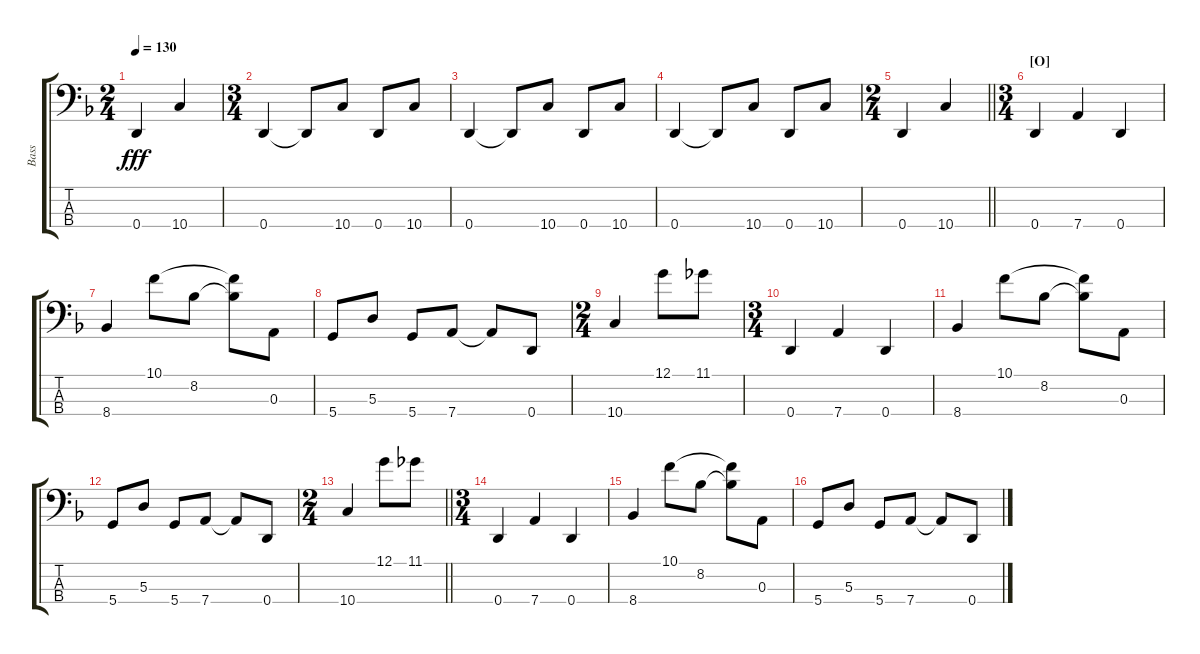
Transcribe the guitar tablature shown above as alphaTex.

\track ("Bass" "Bass") {instrument electricbasspick}
\staff {score tabs}
\tuning (G2 D2 A1 D1) {hide}
\ts (2 4)
\tempo 130
\clef f4
\ks dminor
0.4.4{dy fff} 10.4.4 |
\ts (3 4)
0.4.4 0.4{t}.8 10.4.8 0.4.8 10.4.8 |
0.4.4 0.4{t}.8 10.4.8 0.4.8 10.4.8 |
0.4.4 0.4{t}.8 10.4.8 0.4.8 10.4.8 |
\ts (2 4)
\barLineRight lightlight
0.4.4 10.4.4 |
\ts (3 4)
\section ("" "[O]")
0.4.4 7.4.4 0.4.4 |
8.4.4 10.1.8 8.2.8 (10.1{t} 8.2{t}).8 0.3.8 |
5.4.8 5.3.8 5.4.8 7.4.8 7.4{t}.8 0.4.8 |
\ts (2 4)
10.4.4 12.1.8 11.1.8 |
\ts (3 4)
0.4.4 7.4.4 0.4.4 |
8.4.4 10.1.8 8.2.8 (10.1{t} 8.2{t}).8 0.3.8 |
5.4.8 5.3.8 5.4.8 7.4.8 7.4{t}.8 0.4.8 |
\ts (2 4)
\barLineRight lightlight
10.4.4 12.1.8 11.1.8 |
\ts (3 4)
0.4.4 7.4.4 0.4.4 |
8.4.4 10.1.8 8.2.8 (10.1{t} 8.2{t}).8 0.3.8 |
5.4.8 5.3.8 5.4.8 7.4.8 7.4{t}.8 0.4.8
